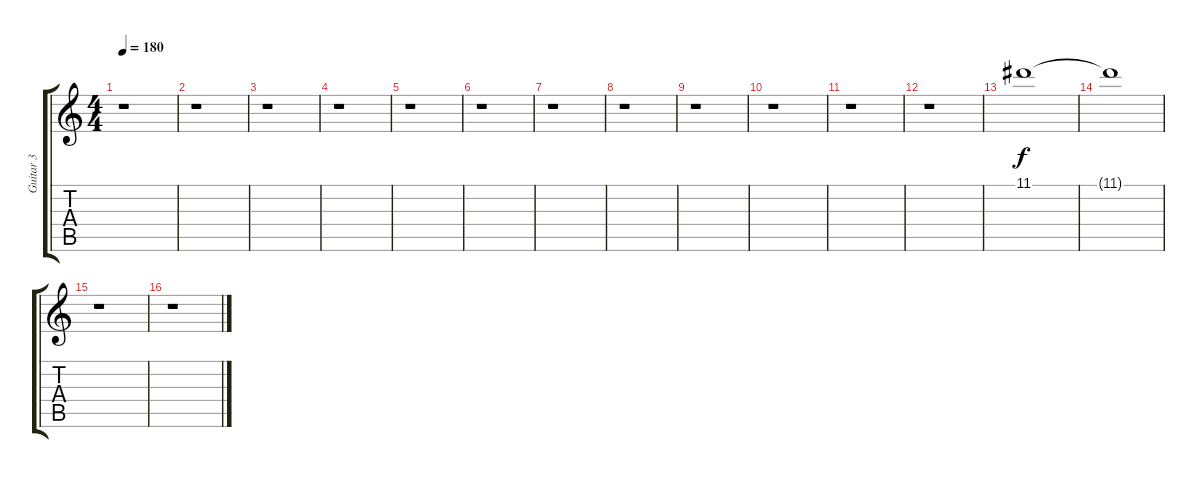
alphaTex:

\track ("Guitar 3" "Guitar 3") {instrument acousticguitarnylon}
\staff {score tabs}
\tuning (E4 B3 G3 D3 A2 E2) {hide}
\ts (4 4)
\tempo 180
\clef g2
\ks c
r.1{dy f instrument acousticguitarnylon} |
r.1 |
r.1 |
r.1 |
r.1 |
r.1 |
r.1 |
r.1 |
r.1 |
r.1 |
r.1 |
r.1 |
11.1.1 |
11.1{t}.1 |
r.1 |
r.1
